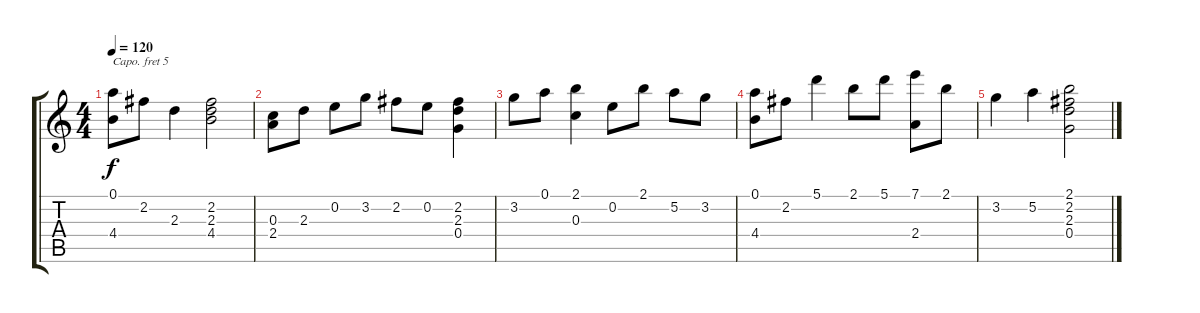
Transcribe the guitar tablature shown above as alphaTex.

\track "" {instrument acousticguitarsteel}
\staff {score tabs}
\capo 5
\tuning (E4 B3 G3 D3 A2 E2) {hide}
\ts (4 4)
\tempo 120
\clef g2
\ks c
(0.1 4.4).8{dy f} 2.2.8 2.3.4 (2.2 2.3 4.4).2 |
(0.3 2.4).8 2.3.8 0.2.8 3.2.8 2.2.8 0.2.8 (2.2 2.3 0.4).4 |
3.2.8 0.1.8 (2.1 0.3).4 0.2.8 2.1.8 5.2.8 3.2.8 |
(0.1 4.4).8 2.2.8 5.1.4 2.1.8 5.1.8 (7.1 2.4).8 2.1.8 |
3.2.4 5.2.4 (2.1 2.2 2.3 0.4).2
